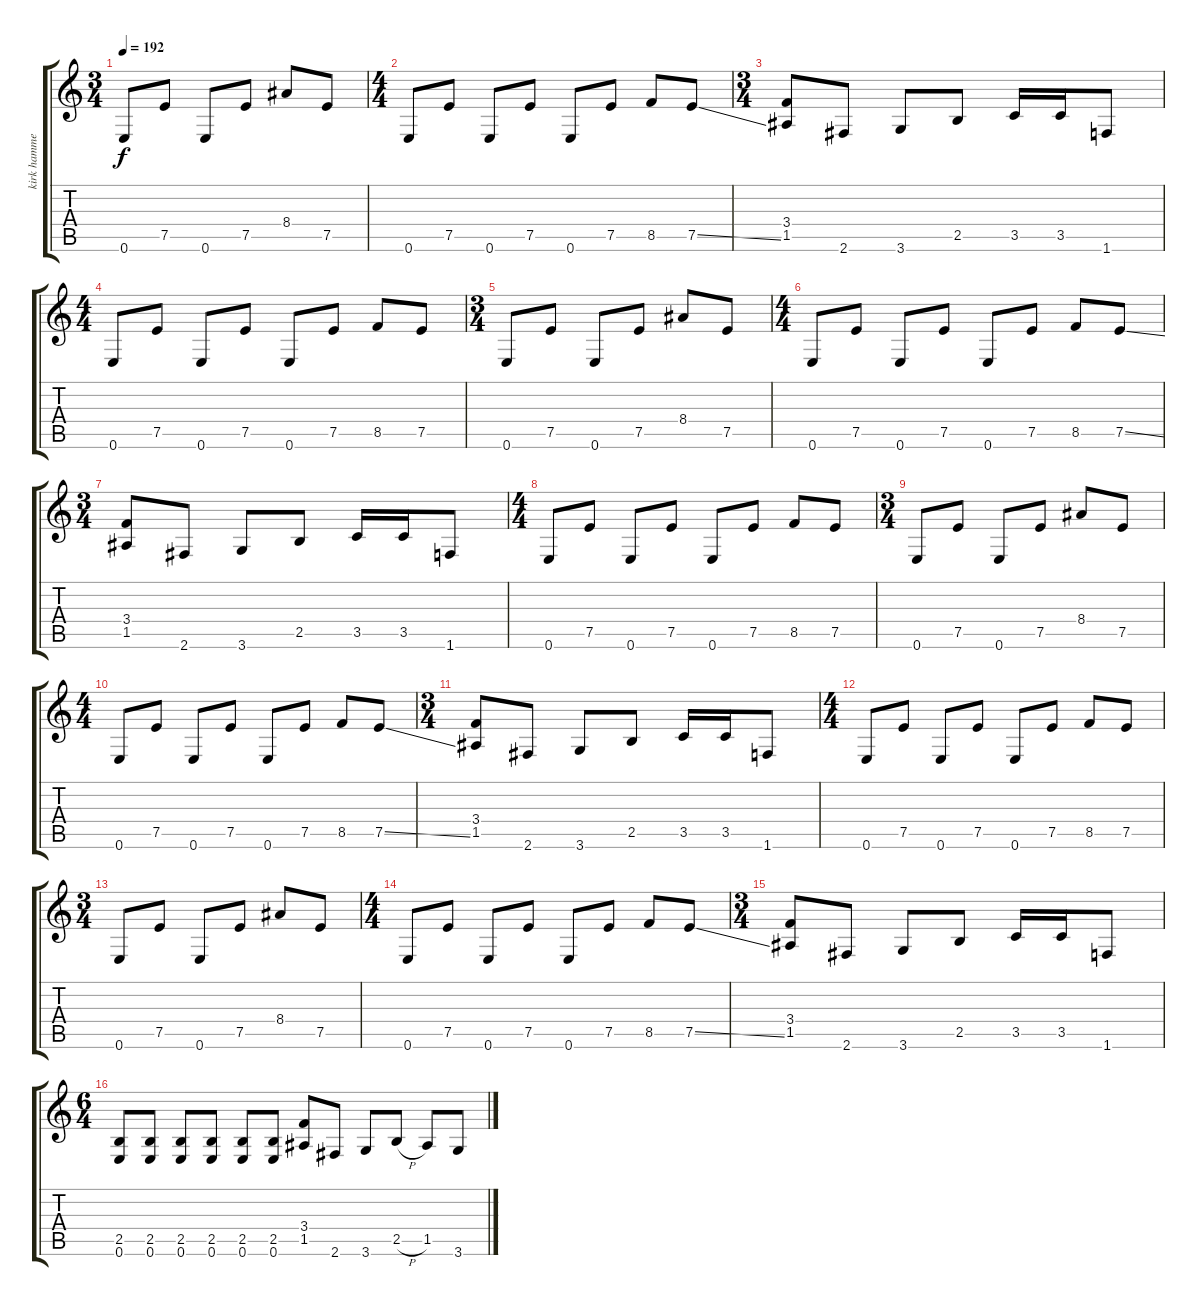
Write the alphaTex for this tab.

\track ("kirk hammett" "kirk hamme") {instrument distortionguitar}
\staff {score tabs}
\tuning (E4 B3 G3 D3 A2 E2) {hide}
\ts (3 4)
\tempo 192
\clef g2
\ks c
0.6.8{dy f} 7.5.8 0.6.8 7.5.8 8.4.8 7.5.8 |
\ts (4 4)
0.6.8 7.5.8 0.6.8 7.5.8 0.6.8 7.5.8 8.5.8 7.5{ss}.8 |
\ts (3 4)
(3.4 1.5).8 2.6.8 3.6.8 2.5.8 3.5.16 3.5.16 1.6.8 |
\ts (4 4)
0.6.8 7.5.8 0.6.8 7.5.8 0.6.8 7.5.8 8.5.8 7.5.8 |
\ts (3 4)
0.6.8 7.5.8 0.6.8 7.5.8 8.4.8 7.5.8 |
\ts (4 4)
0.6.8 7.5.8 0.6.8 7.5.8 0.6.8 7.5.8 8.5.8 7.5{ss}.8 |
\ts (3 4)
(3.4 1.5).8 2.6.8 3.6.8 2.5.8 3.5.16 3.5.16 1.6.8 |
\ts (4 4)
0.6.8 7.5.8 0.6.8 7.5.8 0.6.8 7.5.8 8.5.8 7.5.8 |
\ts (3 4)
0.6.8 7.5.8 0.6.8 7.5.8 8.4.8 7.5.8 |
\ts (4 4)
0.6.8 7.5.8 0.6.8 7.5.8 0.6.8 7.5.8 8.5.8 7.5{ss}.8 |
\ts (3 4)
(3.4 1.5).8 2.6.8 3.6.8 2.5.8 3.5.16 3.5.16 1.6.8 |
\ts (4 4)
0.6.8 7.5.8 0.6.8 7.5.8 0.6.8 7.5.8 8.5.8 7.5.8 |
\ts (3 4)
0.6.8 7.5.8 0.6.8 7.5.8 8.4.8 7.5.8 |
\ts (4 4)
0.6.8 7.5.8 0.6.8 7.5.8 0.6.8 7.5.8 8.5.8 7.5{ss}.8 |
\ts (3 4)
(3.4 1.5).8 2.6.8 3.6.8 2.5.8 3.5.16 3.5.16 1.6.8 |
\ts (6 4)
(2.5 0.6).8 (2.5 0.6).8 (2.5 0.6).8 (2.5 0.6).8 (2.5 0.6).8 (2.5 0.6).8 (3.4 1.5).8 2.6.8 3.6.8 2.5{h}.8 1.5.8 3.6.8
